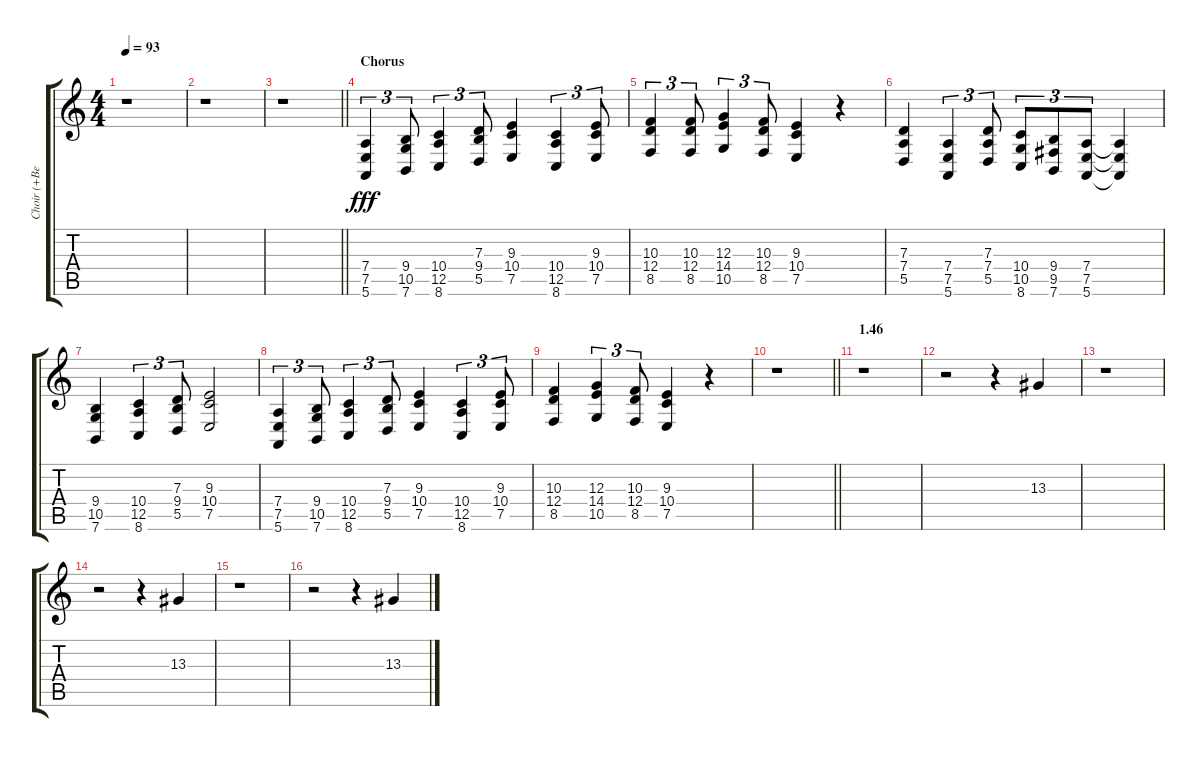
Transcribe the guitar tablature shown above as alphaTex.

\track ("Choir (+Bell (+Timpani))" "Choir (+Be") {instrument pad4choir}
\staff {score tabs}
\tuning (E4 B3 G3 D3 A2 E2) {hide}
\ts (4 4)
\tempo 93
\clef g2
\ks aminor
r.1{dy fff} |
r.1 |
\barLineRight lightlight
r.1 |
\section ("" "Chorus")
(7.4 7.5 5.6).4{tu (3 2)} (9.4 10.5 7.6).8{tu (3 2)} (10.4 12.5 8.6).4{tu (3 2)} (7.3 9.4 5.5).8{tu (3 2)} (9.3 10.4 7.5).4 (10.4 12.5 8.6).4{tu (3 2)} (9.3 10.4 7.5).8{tu (3 2)} |
(10.3 12.4 8.5).4{tu (3 2)} (10.3 12.4 8.5).8{tu (3 2)} (12.3 14.4 10.5).4{tu (3 2)} (10.3 12.4 8.5).8{tu (3 2)} (9.3 10.4 7.5).4 r.4 |
(7.3 7.4 5.5).4 (7.4 7.5 5.6).4{tu (3 2)} (7.3 7.4 5.5).8{tu (3 2)} (10.4 10.5 8.6).8{tu (3 2)} (9.4 9.5 7.6).8{tu (3 2)} (7.4 7.5 5.6).8{tu (3 2)} (7.4{t} 7.5{t} 5.6{t}).4 |
(9.4 10.5 7.6).4 (10.4 12.5 8.6).4{tu (3 2)} (7.3 9.4 5.5).8{tu (3 2)} (9.3 10.4 7.5).2 |
(7.4 7.5 5.6).4{tu (3 2)} (9.4 10.5 7.6).8{tu (3 2)} (10.4 12.5 8.6).4{tu (3 2)} (7.3 9.4 5.5).8{tu (3 2)} (9.3 10.4 7.5).4 (10.4 12.5 8.6).4{tu (3 2)} (9.3 10.4 7.5).8{tu (3 2)} |
(10.3 12.4 8.5).4 (12.3 14.4 10.5).4{tu (3 2)} (10.3 12.4 8.5).8{tu (3 2)} (9.3 10.4 7.5).4 r.4 |
\barLineRight lightlight
r.1 |
\section ("" "1.46")
r.1 |
r.2 r.4 13.3.4{volume 16 instrument tubularbells} |
r.1 |
r.2 r.4 13.3.4 |
r.1 |
r.2 r.4 13.3.4
